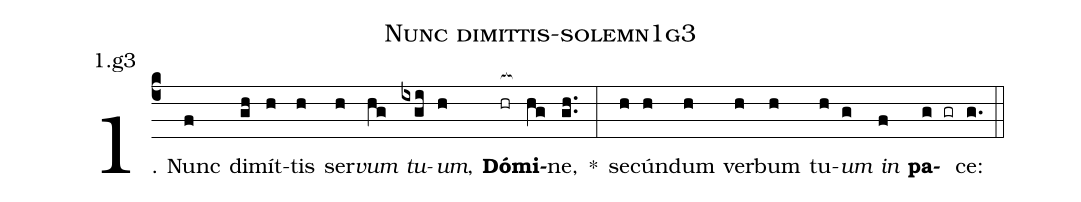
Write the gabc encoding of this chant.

name: Nunc dimittis-solemn1g3;
annotation: 1.g3;
%%
(c4)1. Nunc(f) di(gh)mít(h)tis(h) ser(h)<i>vum</i>(hg) <i>tu</i>(ixgi)<i>um</i>,(h) <b>Dó</b>(hr[ocb:1{])<b>mi</b>(hg[ocb:0}])ne,(gh..) *(:) se(h)cún(h)dum(h) ver(h)bum(h) tu(h)<i>um</i>(g) <i>in</i>(f) <b>pa</b>(g gr)ce:(g.) (::)
